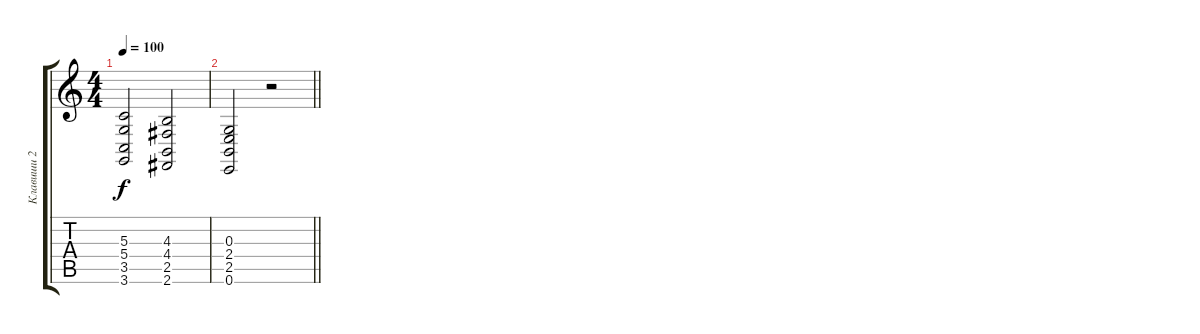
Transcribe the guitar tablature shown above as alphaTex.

\track ("Клавиши 2" "Клавиши 2") {instrument stringensemble1}
\staff {score tabs}
\tuning (E4 B3 G3 D3 A2 E2) {hide}
\ts (4 4)
\tempo 100
\clef g2
\ks c
(5.3 5.4 3.5 3.6).2{dy f} (4.3 4.4 2.5 2.6).2 |
\barLineRight lightlight
(0.3 2.4 2.5 0.6).2 r.2
